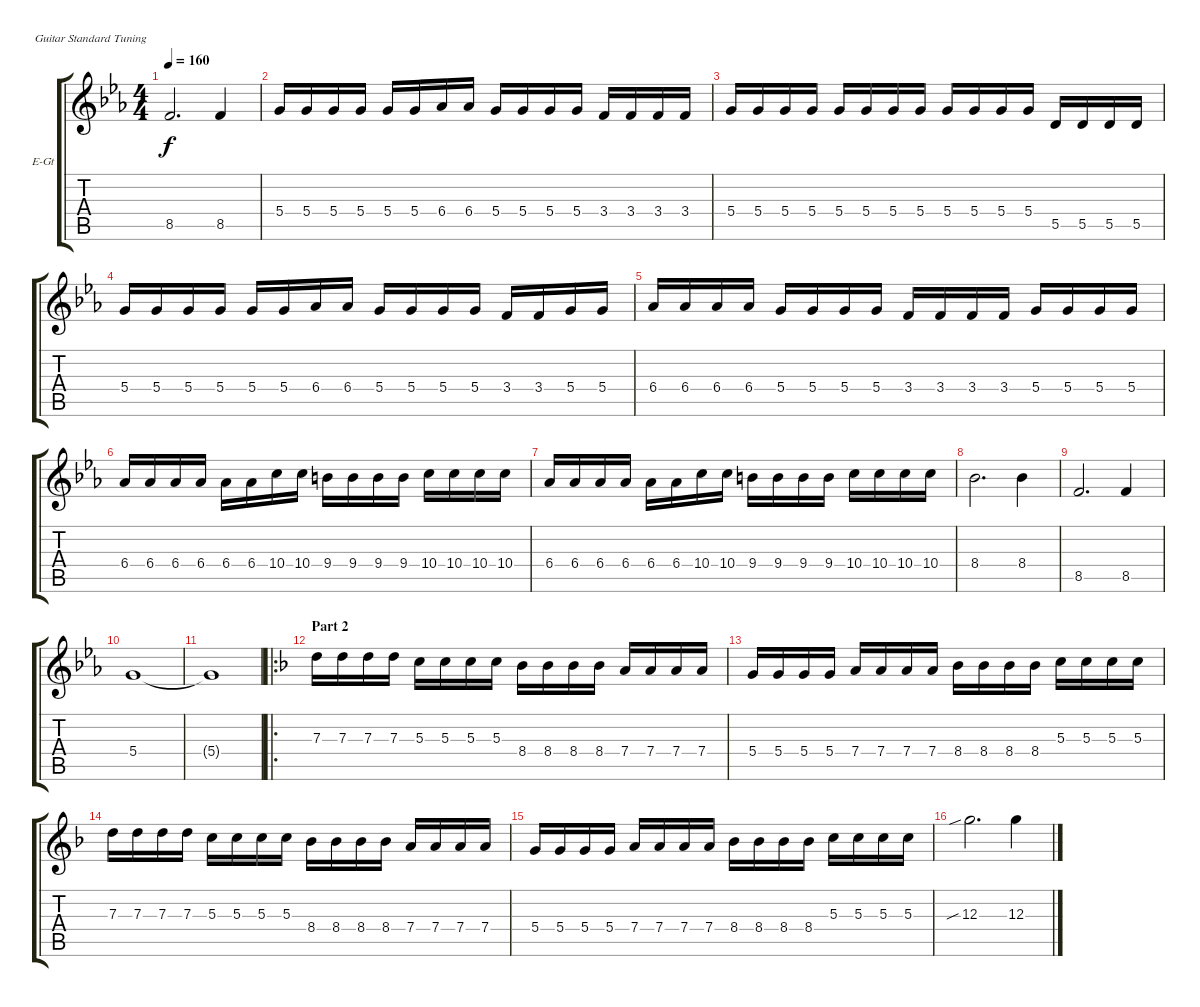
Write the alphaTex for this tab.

\defaultSystemsLayout 4
\bracketExtendMode groupsimilarinstruments
\firstSystemTrackNameOrientation horizontal
\otherSystemsTrackNameOrientation horizontal
\track ("Electric Guitar" "E-Gt") {instrument distortionguitar}
\staff {score tabs}
\tuning (E4 B3 G3 D3 A2 E2)
\ts (4 4)
\tempo 160
\clef g2
\ks cminor
8.5.2{d dy f} 8.5.4 |
5.4.16 5.4.16 5.4.16 5.4.16 5.4.16 5.4.16 6.4.16 6.4.16 5.4.16 5.4.16 5.4.16 5.4.16 3.4.16 3.4.16 3.4.16 3.4.16 |
5.4.16 5.4.16 5.4.16 5.4.16 5.4.16 5.4.16 5.4.16 5.4.16 5.4.16 5.4.16 5.4.16 5.4.16 5.5.16 5.5.16 5.5.16 5.5.16 |
5.4.16 5.4.16 5.4.16 5.4.16 5.4.16 5.4.16 6.4.16 6.4.16 5.4.16 5.4.16 5.4.16 5.4.16 3.4.16 3.4.16 5.4.16 5.4.16 |
6.4.16 6.4.16 6.4.16 6.4.16 5.4.16 5.4.16 5.4.16 5.4.16 3.4.16 3.4.16 3.4.16 3.4.16 5.4.16 5.4.16 5.4.16 5.4.16 |
6.4.16 6.4.16 6.4.16 6.4.16 6.4.16 6.4.16 10.4.16 10.4.16 9.4.16 9.4.16 9.4.16 9.4.16 10.4.16 10.4.16 10.4.16 10.4.16 |
6.4.16 6.4.16 6.4.16 6.4.16 6.4.16 6.4.16 10.4.16 10.4.16 9.4.16 9.4.16 9.4.16 9.4.16 10.4.16 10.4.16 10.4.16 10.4.16 |
8.4.2{d} 8.4.4 |
8.5.2{d} 8.5.4 |
5.4.1 |
5.4{t}.1 |
\ro
\section ("" "Part 2")
\ks dminor
7.3.16 7.3.16 7.3.16 7.3.16 5.3.16 5.3.16 5.3.16 5.3.16 8.4.16 8.4.16 8.4.16 8.4.16 7.4.16 7.4.16 7.4.16 7.4.16 |
5.4.16 5.4.16 5.4.16 5.4.16 7.4.16 7.4.16 7.4.16 7.4.16 8.4.16 8.4.16 8.4.16 8.4.16 5.3.16 5.3.16 5.3.16 5.3.16 |
7.3.16 7.3.16 7.3.16 7.3.16 5.3.16 5.3.16 5.3.16 5.3.16 8.4.16 8.4.16 8.4.16 8.4.16 7.4.16 7.4.16 7.4.16 7.4.16 |
5.4.16 5.4.16 5.4.16 5.4.16 7.4.16 7.4.16 7.4.16 7.4.16 8.4.16 8.4.16 8.4.16 8.4.16 5.3.16 5.3.16 5.3.16 5.3.16 |
12.3{sib}.2{d} 12.3{sl}.4
